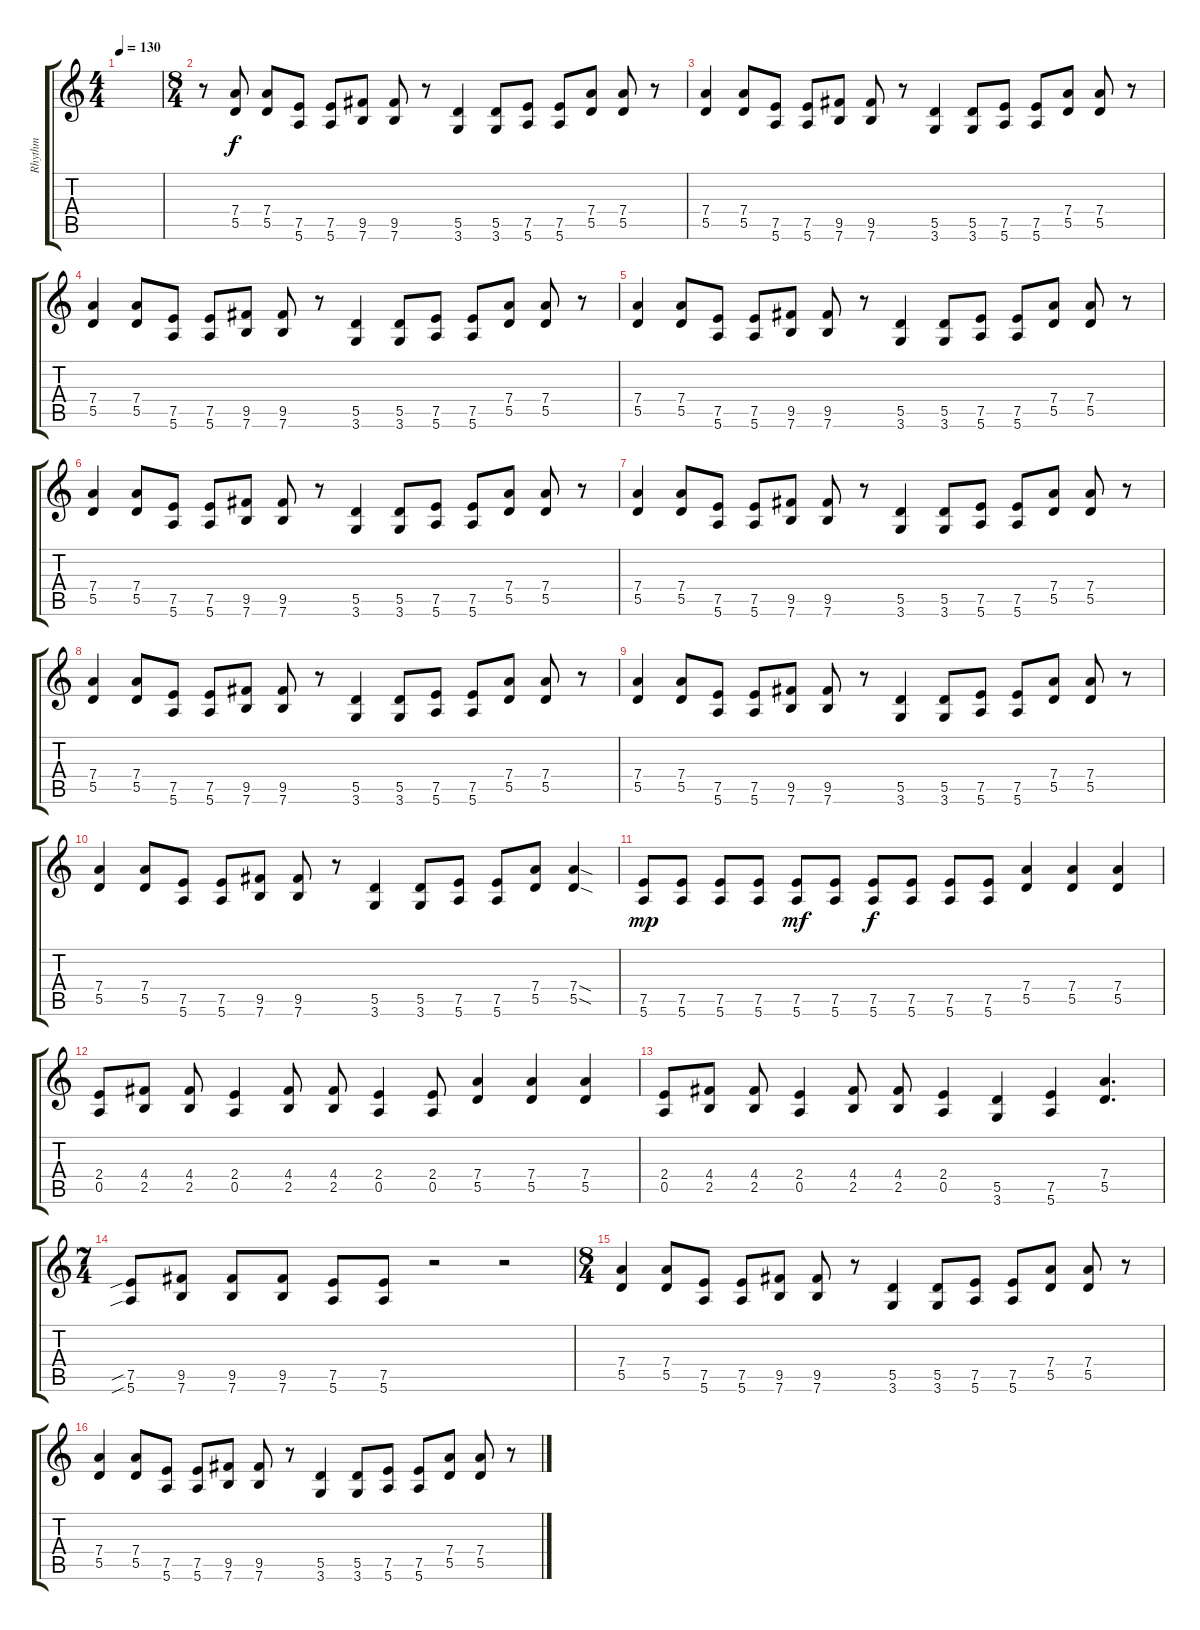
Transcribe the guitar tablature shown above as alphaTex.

\track ("Rhythm" "Rhythm") {instrument electricguitarmuted}
\staff {score tabs}
\tuning (E4 B3 G3 D3 A2 E2) {hide}
\ts (4 4)
\tempo 130
\clef g2
\ks c
|
\ts (8 4)
r.8 (7.4 5.5).8 (7.4 5.5).8 (7.5 5.6).8 (7.5 5.6).8 (9.5 7.6).8 (9.5 7.6).8 r.8 (5.5 3.6).4 (5.5 3.6).8 (7.5 5.6).8 (7.5 5.6).8 (7.4 5.5).8 (7.4 5.5).8 r.8 |
(7.4 5.5).4 (7.4 5.5).8 (7.5 5.6).8 (7.5 5.6).8 (9.5 7.6).8 (9.5 7.6).8 r.8 (5.5 3.6).4 (5.5 3.6).8 (7.5 5.6).8 (7.5 5.6).8 (7.4 5.5).8 (7.4 5.5).8 r.8 |
(7.4 5.5).4 (7.4 5.5).8 (7.5 5.6).8 (7.5 5.6).8 (9.5 7.6).8 (9.5 7.6).8 r.8 (5.5 3.6).4 (5.5 3.6).8 (7.5 5.6).8 (7.5 5.6).8 (7.4 5.5).8 (7.4 5.5).8 r.8 |
(7.4 5.5).4 (7.4 5.5).8 (7.5 5.6).8 (7.5 5.6).8 (9.5 7.6).8 (9.5 7.6).8 r.8 (5.5 3.6).4 (5.5 3.6).8 (7.5 5.6).8 (7.5 5.6).8 (7.4 5.5).8 (7.4 5.5).8 r.8 |
(7.4 5.5).4 (7.4 5.5).8 (7.5 5.6).8 (7.5 5.6).8 (9.5 7.6).8 (9.5 7.6).8 r.8 (5.5 3.6).4 (5.5 3.6).8 (7.5 5.6).8 (7.5 5.6).8 (7.4 5.5).8 (7.4 5.5).8 r.8 |
(7.4 5.5).4 (7.4 5.5).8 (7.5 5.6).8 (7.5 5.6).8 (9.5 7.6).8 (9.5 7.6).8 r.8 (5.5 3.6).4 (5.5 3.6).8 (7.5 5.6).8 (7.5 5.6).8 (7.4 5.5).8 (7.4 5.5).8 r.8 |
(7.4 5.5).4{instrument distortionguitar} (7.4 5.5).8 (7.5 5.6).8 (7.5 5.6).8 (9.5 7.6).8 (9.5 7.6).8 r.8 (5.5 3.6).4 (5.5 3.6).8 (7.5 5.6).8 (7.5 5.6).8 (7.4 5.5).8 (7.4 5.5).8 r.8 |
(7.4 5.5).4 (7.4 5.5).8 (7.5 5.6).8 (7.5 5.6).8 (9.5 7.6).8 (9.5 7.6).8 r.8 (5.5 3.6).4 (5.5 3.6).8 (7.5 5.6).8 (7.5 5.6).8 (7.4 5.5).8 (7.4 5.5).8 r.8 |
(7.4 5.5).4 (7.4 5.5).8 (7.5 5.6).8 (7.5 5.6).8 (9.5 7.6).8 (9.5 7.6).8 r.8 (5.5 3.6).4 (5.5 3.6).8 (7.5 5.6).8 (7.5 5.6).8 (7.4 5.5).8 (7.4{sod} 5.5{sod}).4 |
(7.5 5.6).8{dy mp} (7.5 5.6).8 (7.5 5.6).8 (7.5 5.6).8 (7.5 5.6).8{dy mf} (7.5 5.6).8 (7.5 5.6).8{dy f} (7.5 5.6).8 (7.5 5.6).8 (7.5 5.6).8 (7.4 5.5).4 (7.4 5.5).4 (7.4 5.5).4 |
(2.4 0.5).8 (4.4 2.5).8 (4.4 2.5).8 (2.4 0.5).4 (4.4 2.5).8 (4.4 2.5).8 (2.4 0.5).4 (2.4 0.5).8 (7.4 5.5).4 (7.4 5.5).4 (7.4 5.5).4 |
(2.4 0.5).8 (4.4 2.5).8 (4.4 2.5).8 (2.4 0.5).4 (4.4 2.5).8 (4.4 2.5).8 (2.4 0.5).4 (5.5 3.6).4 (7.5 5.6).4 (7.4 5.5).4{d} |
\ts (7 4)
(7.5{sib} 5.6{sib}).8 (9.5 7.6).8 (9.5 7.6).8 (9.5 7.6).8 (7.5 5.6).8 (7.5 5.6).8 r.2 r.2 |
\ts (8 4)
(7.4 5.5).4{instrument electricguitarmuted} (7.4 5.5).8 (7.5 5.6).8 (7.5 5.6).8 (9.5 7.6).8 (9.5 7.6).8 r.8 (5.5 3.6).4 (5.5 3.6).8 (7.5 5.6).8 (7.5 5.6).8 (7.4 5.5).8 (7.4 5.5).8 r.8 |
(7.4 5.5).4 (7.4 5.5).8 (7.5 5.6).8 (7.5 5.6).8 (9.5 7.6).8 (9.5 7.6).8 r.8 (5.5 3.6).4 (5.5 3.6).8 (7.5 5.6).8 (7.5 5.6).8 (7.4 5.5).8 (7.4 5.5).8 r.8
